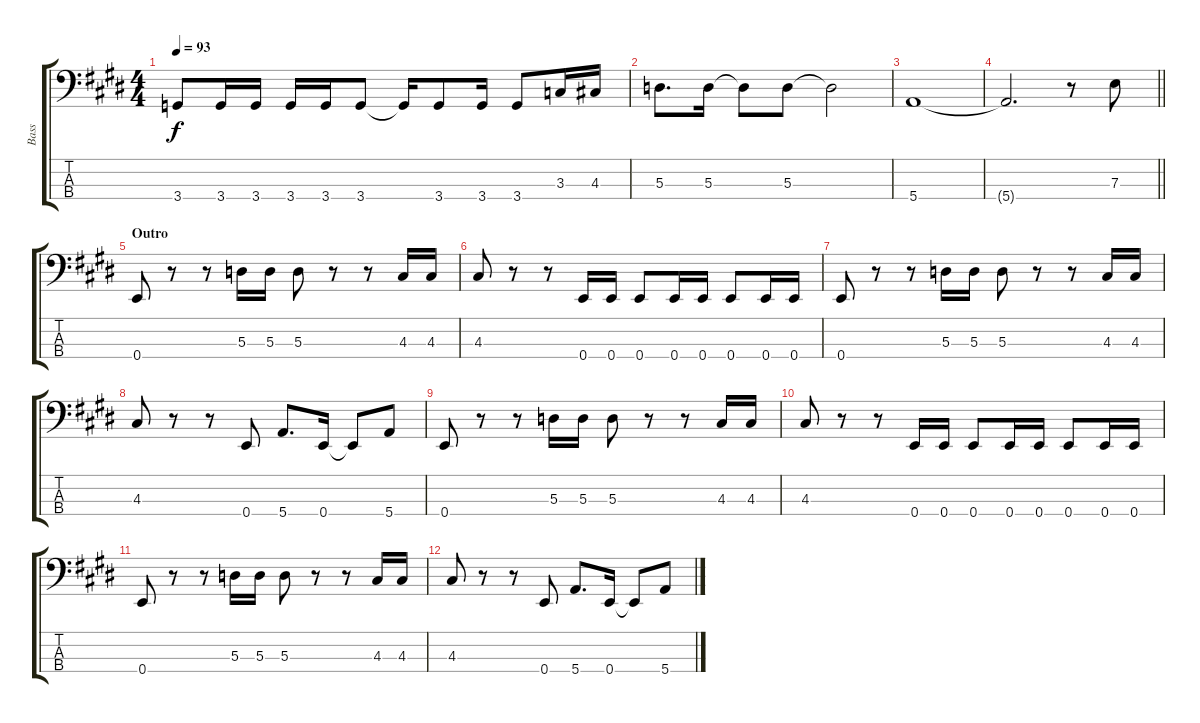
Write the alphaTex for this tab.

\track ("Bass" "Bass") {instrument electricbassfinger}
\staff {score tabs}
\tuning (G2 D2 A1 E1) {hide}
\ts (4 4)
\tempo 93
\clef f4
\ks e
3.4.8{dy f} 3.4.16 3.4.16 3.4.16 3.4.16 3.4.8 3.4{t}.16 3.4.8 3.4.16 3.4.8 3.3.16 4.3.16 |
5.3.8{d} 5.3.16 5.3{t}.8 5.3.8 5.3{t}.2 |
5.4.1 |
\barLineRight lightlight
5.4{t}.2{d} r.8 7.3.8 |
\section ("" "Outro")
0.4.8 r.8 r.8 5.3.16 5.3.16 5.3.8 r.8 r.8 4.3.16 4.3.16 |
4.3.8 r.8 r.8 0.4.16 0.4.16 0.4.8 0.4.16 0.4.16 0.4.8 0.4.16 0.4.16 |
0.4.8 r.8 r.8 5.3.16 5.3.16 5.3.8 r.8 r.8 4.3.16 4.3.16 |
4.3.8 r.8 r.8 0.4.8 5.4.8{d} 0.4.16 0.4{t}.8 5.4.8 |
0.4.8{volume 0} r.8 r.8 5.3.16 5.3.16 5.3.8 r.8 r.8 4.3.16 4.3.16 |
4.3.8 r.8 r.8 0.4.16 0.4.16 0.4.8 0.4.16 0.4.16 0.4.8 0.4.16 0.4.16 |
0.4.8 r.8 r.8 5.3.16 5.3.16 5.3.8 r.8 r.8 4.3.16 4.3.16 |
4.3.8 r.8 r.8 0.4.8 5.4.8{d} 0.4.16 0.4{t}.8 5.4.8
